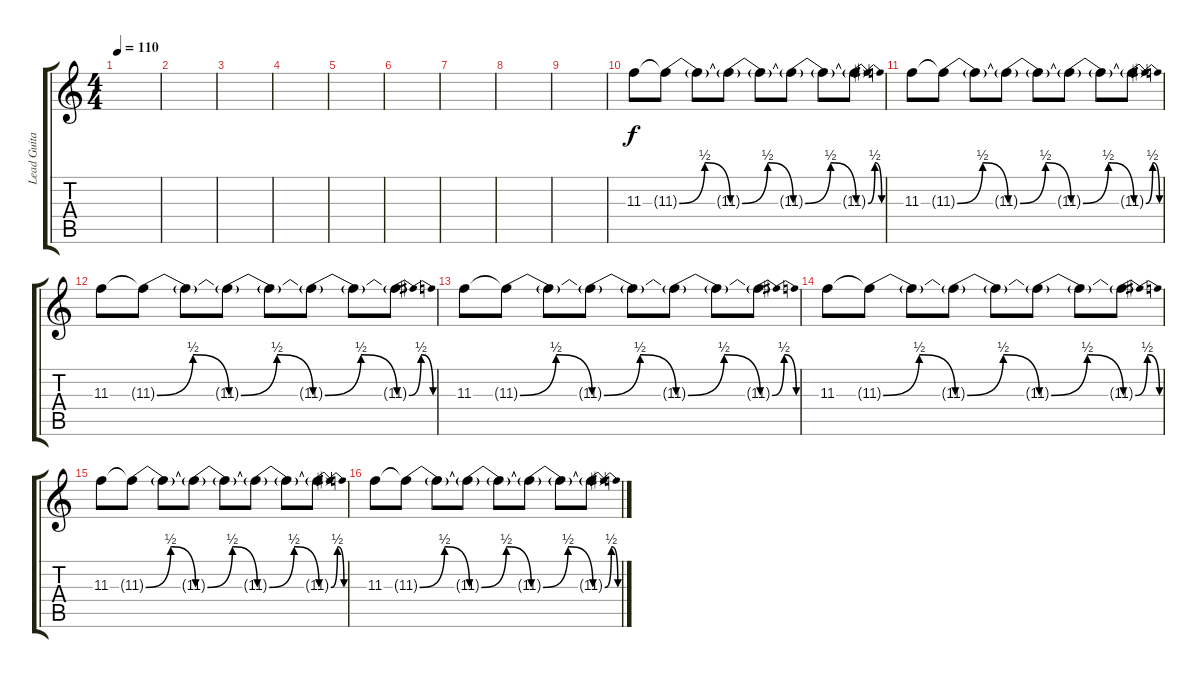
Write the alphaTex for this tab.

\track ("Lead Guitar 2" "Lead Guita") {instrument overdrivenguitar}
\staff {score tabs}
\tuning (Eb4 Bb3 Gb3 Db3 Ab2 Db2) {hide}
\ts (4 4)
\tempo 110
\clef g2
\ks c
|
|
|
|
|
|
|
|
|
11.3.8 11.3{be (bendrelease 0 0 30 2 30 2 60 0) t}.8 11.3{t}.8 11.3{be (bendrelease 0 0 30 2 30 2 60 0) t}.8 11.3{t}.8 11.3{be (bendrelease 0 0 30 2 30 2 60 0) t}.8 11.3{t}.8 11.3{be (bendrelease 0 0 30 2 30 2 60 0) t}.8 |
11.3.8 11.3{be (bendrelease 0 0 30 2 30 2 60 0) t}.8 11.3{t}.8 11.3{be (bendrelease 0 0 30 2 30 2 60 0) t}.8 11.3{t}.8 11.3{be (bendrelease 0 0 30 2 30 2 60 0) t}.8 11.3{t}.8 11.3{be (bendrelease 0 0 30 2 30 2 60 0) t}.8 |
11.3.8 11.3{be (bendrelease 0 0 30 2 30 2 60 0) t}.8 11.3{t}.8 11.3{be (bendrelease 0 0 30 2 30 2 60 0) t}.8 11.3{t}.8 11.3{be (bendrelease 0 0 30 2 30 2 60 0) t}.8 11.3{t}.8 11.3{be (bendrelease 0 0 30 2 30 2 60 0) t}.8 |
11.3.8 11.3{be (bendrelease 0 0 30 2 30 2 60 0) t}.8 11.3{t}.8 11.3{be (bendrelease 0 0 30 2 30 2 60 0) t}.8 11.3{t}.8 11.3{be (bendrelease 0 0 30 2 30 2 60 0) t}.8 11.3{t}.8 11.3{be (bendrelease 0 0 30 2 30 2 60 0) t}.8 |
11.3.8 11.3{be (bendrelease 0 0 30 2 30 2 60 0) t}.8 11.3{t}.8 11.3{be (bendrelease 0 0 30 2 30 2 60 0) t}.8 11.3{t}.8 11.3{be (bendrelease 0 0 30 2 30 2 60 0) t}.8 11.3{t}.8 11.3{be (bendrelease 0 0 30 2 30 2 60 0) t}.8 |
11.3.8 11.3{be (bendrelease 0 0 30 2 30 2 60 0) t}.8 11.3{t}.8 11.3{be (bendrelease 0 0 30 2 30 2 60 0) t}.8 11.3{t}.8 11.3{be (bendrelease 0 0 30 2 30 2 60 0) t}.8 11.3{t}.8 11.3{be (bendrelease 0 0 30 2 30 2 60 0) t}.8 |
11.3.8 11.3{be (bendrelease 0 0 30 2 30 2 60 0) t}.8 11.3{t}.8 11.3{be (bendrelease 0 0 30 2 30 2 60 0) t}.8 11.3{t}.8 11.3{be (bendrelease 0 0 30 2 30 2 60 0) t}.8 11.3{t}.8 11.3{be (bendrelease 0 0 30 2 30 2 60 0) t}.8
